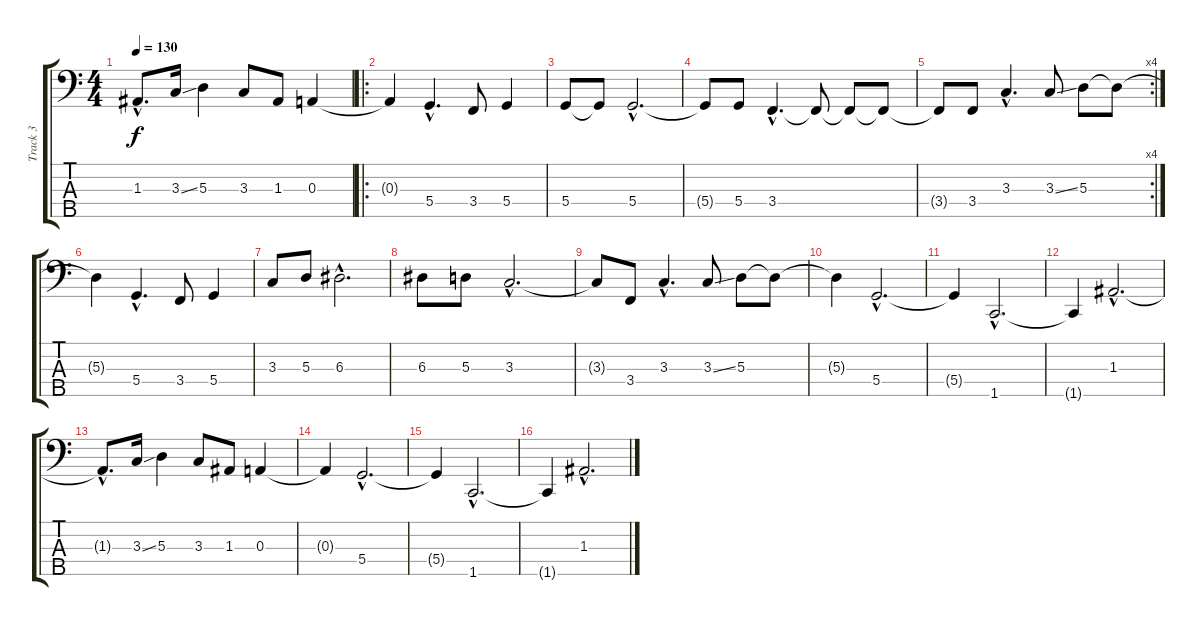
\track ("Track 3" "Track 3") {instrument electricbassfinger}
\staff {score tabs}
\tuning (G2 D2 A1 D1 B0) {hide}
\ts (4 4)
\tempo 130
\clef f4
\ks c
1.3{hac t}.8{d dy f} 3.3{ss}.16 5.3.4 3.3.8 1.3.8 0.3.4 |
\ro
0.3{t}.4 5.4{hac}.4{d} 3.4.8 5.4.4 |
5.4.8 5.4{t}.8 5.4{hac}.2{d} |
5.4{t}.8 5.4.8 3.4{hac}.4{d} 3.4{t}.8 3.4{t}.8 3.4{t}.8 |
\rc 4
3.4{t}.8 3.4.8 3.3{hac}.4{d} 3.3{ss}.8 5.3.8 5.3{t}.8 |
5.3{t}.4 5.4{hac}.4{d} 3.4.8 5.4.4 |
3.3.8 5.3.8 6.3{hac}.2{d} |
6.3.8 5.3.8 3.3{hac}.2{d} |
3.3{t}.8 3.4.8 3.3{hac}.4{d} 3.3{ss}.8 5.3.8 5.3{t}.8 |
5.3{t}.4 5.4{hac}.2{d} |
5.4{t}.4 1.5{hac}.2{d} |
1.5{t}.4 1.3{hac}.2{d} |
1.3{hac t}.8{d} 3.3{ss}.16 5.3.4 3.3.8 1.3.8 0.3.4 |
0.3{t}.4 5.4{hac}.2{d} |
5.4{t}.4 1.5{hac}.2{d} |
1.5{t}.4 1.3{hac}.2{d}
